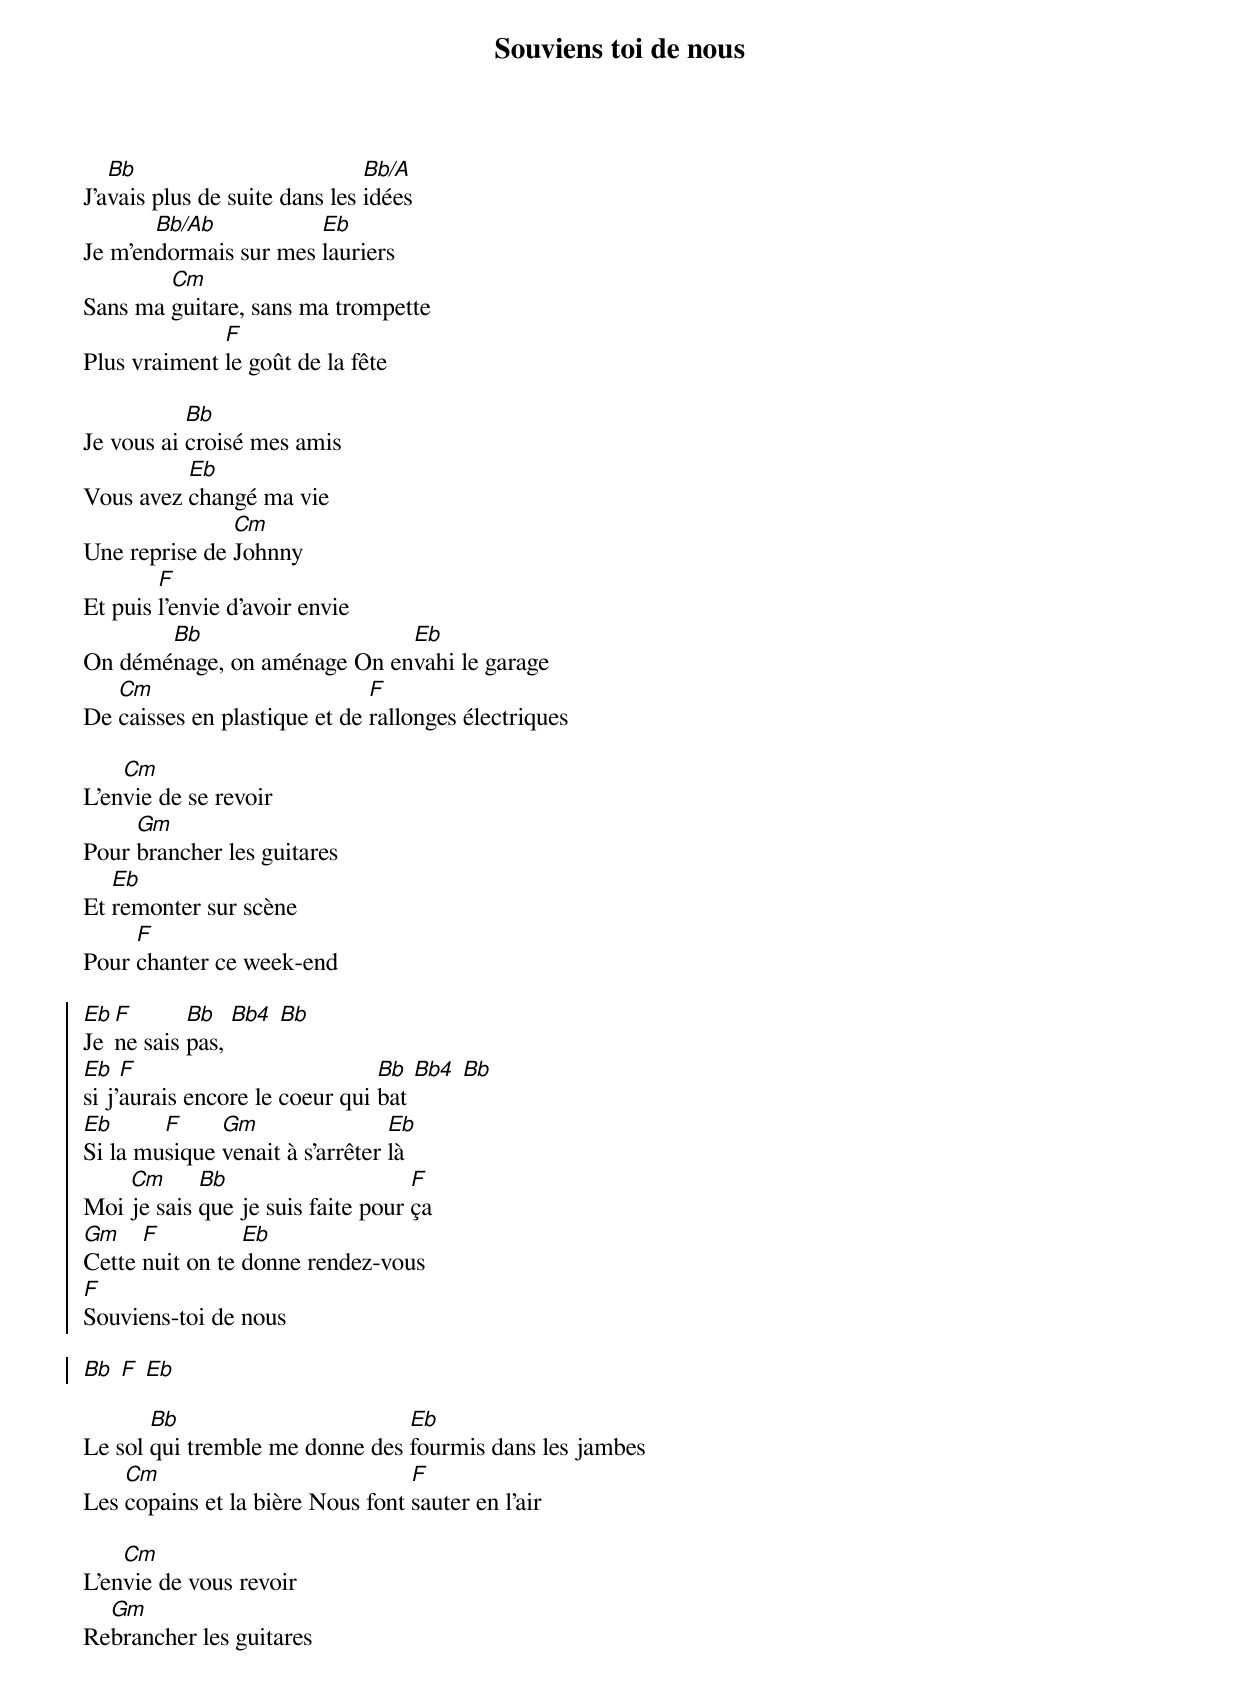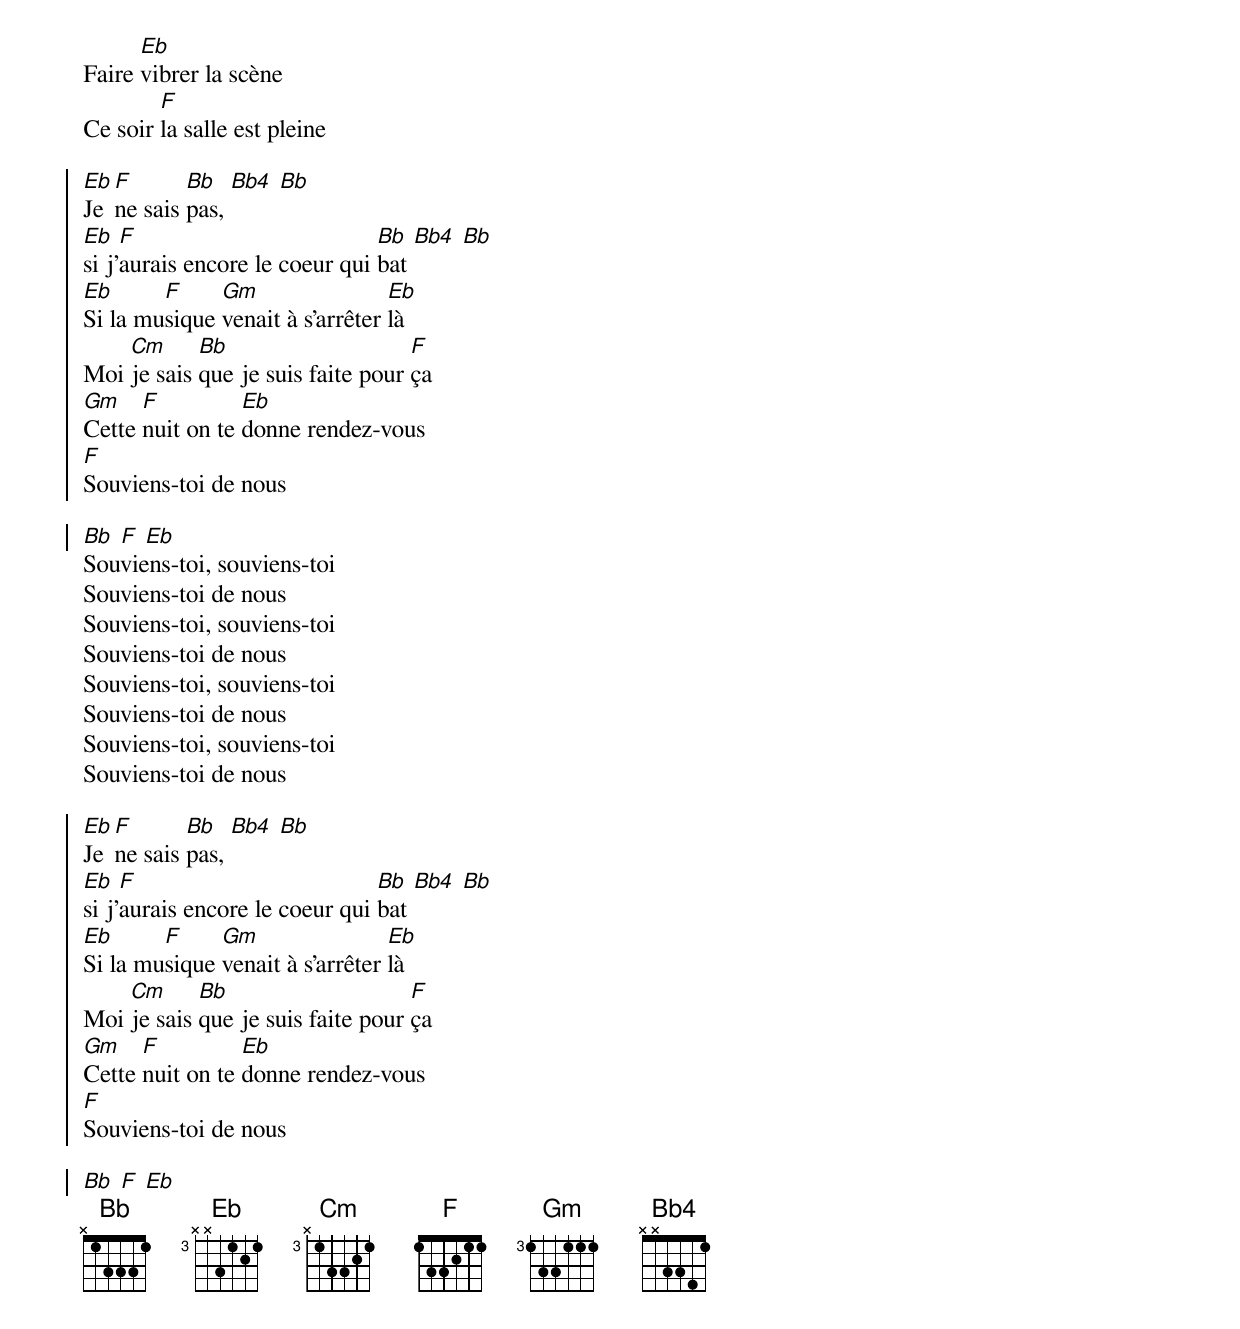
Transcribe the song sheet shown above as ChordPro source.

{title: Souviens toi de nous}
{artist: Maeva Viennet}
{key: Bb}
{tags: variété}

J'a[Bb]vais plus de suite dans les [Bb/A]idées
Je m'en[Bb/Ab]dormais sur mes [Eb]lauriers
Sans ma [Cm]guitare, sans ma trompette
Plus vraiment [F]le goût de la fête

Je vous ai [Bb]croisé mes amis
Vous avez [Eb]changé ma vie
Une reprise de [Cm]Johnny
Et puis [F]l'envie d'avoir envie
On démé[Bb]nage, on aménage On en[Eb]vahi le garage
De [Cm]caisses en plastique et de [F]rallonges électriques

L'en[Cm]vie de se revoir
Pour [Gm]brancher les guitares
Et [Eb]remonter sur scène
Pour [F]chanter ce week-end

{soc}
[Eb]Je [F]ne sais [Bb]pas, [Bb4] [Bb]
[Eb]si j'[F]aurais encore le coeur qui [Bb]bat [Bb4] [Bb]
[Eb]Si la mu[F]sique [Gm]venait à s'arrêter [Eb]là
Moi [Cm]je sais [Bb]que je suis faite pour [F]ça
[Gm]Cette [F]nuit on te [Eb]donne rendez-vous
[F]Souviens-toi de nous

[Bb] [F] [Eb]
{eoc}

Le sol [Bb]qui tremble me donne des [Eb]fourmis dans les jambes
Les [Cm]copains et la bière Nous font [F]sauter en l'air

L'en[Cm]vie de vous revoir
Re[Gm]brancher les guitares
Faire [Eb]vibrer la scène
Ce soir [F]la salle est pleine

{soc}
[Eb]Je [F]ne sais [Bb]pas, [Bb4] [Bb]
[Eb]si j'[F]aurais encore le coeur qui [Bb]bat [Bb4] [Bb]
[Eb]Si la mu[F]sique [Gm]venait à s'arrêter [Eb]là
Moi [Cm]je sais [Bb]que je suis faite pour [F]ça
[Gm]Cette [F]nuit on te [Eb]donne rendez-vous
[F]Souviens-toi de nous

[Bb] [F] [Eb]
{eoc}
Souviens-toi, souviens-toi
Souviens-toi de nous
Souviens-toi, souviens-toi
Souviens-toi de nous
Souviens-toi, souviens-toi
Souviens-toi de nous
Souviens-toi, souviens-toi
Souviens-toi de nous

{soc}
[Eb]Je [F]ne sais [Bb]pas, [Bb4] [Bb]
[Eb]si j'[F]aurais encore le coeur qui [Bb]bat [Bb4] [Bb]
[Eb]Si la mu[F]sique [Gm]venait à s'arrêter [Eb]là
Moi [Cm]je sais [Bb]que je suis faite pour [F]ça
[Gm]Cette [F]nuit on te [Eb]donne rendez-vous
[F]Souviens-toi de nous

[Bb] [F] [Eb]
{eoc}
